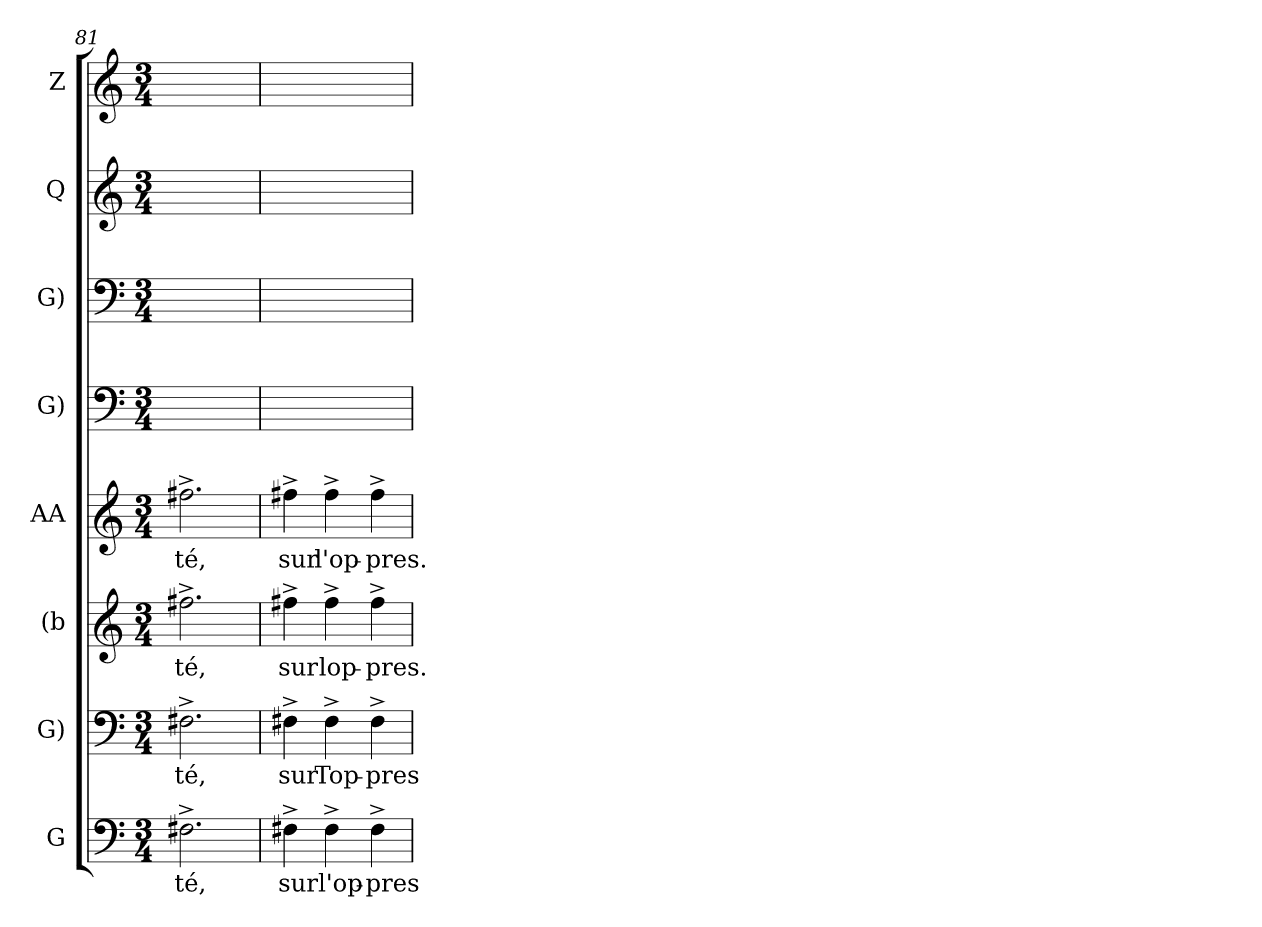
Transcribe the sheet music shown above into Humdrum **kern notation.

**kern	**text	**kern	**text	**kern	**text	**kern	**text	**kern	**kern	**kern	**kern
*part8	*part8	*part7	*part7	*part6	*part6	*part5	*part5	*part4	*part3	*part2	*part1
*staff8	*staff8	*staff7	*staff7	*staff6	*staff6	*staff5	*staff5	*staff4	*staff3	*staff2	*staff1
*I"G	*	*I"G)	*	*I"(b	*	*I"AA	*	*I"G)	*I"G)	*I"Q	*I"Z
*clefF4	*	*clefF4	*	*clefG2	*	*clefG2	*	*clefF4	*clefF4	*clefG2	*clefG2
*k[]	*	*k[]	*	*k[]	*	*k[]	*	*k[]	*k[]	*k[]	*k[]
*M3/4	*	*M3/4	*	*M3/4	*	*M3/4	*	*M3/4	*M3/4	*M3/4	*M3/4
=81	=81	=81	=81	=81	=81	=81	=81	=81	=81	=81	=81
2.F#X^>i\	té,	2.F#X^>i\	té,	2.ff#X^>i\	té,	2.ff#X^>i\	té,	2.ryy	2.ryy	2.ryy	2.ryy
!!LO:LB:g=z
=82	=82	=82	=82	=82	=82	=82	=82	=82	=82	=82	=82
4F#X^>i\	sur	4F#X^>i\	sur	4ff#X^>i\	sur	4ff#X^>i\	sur	2.ryy	2.ryy	2.ryy	2.ryy
4F#^>i\	l'op-	4F#^>i\	Top-	4ff#^>i\	lop-	4ff#^>i\	l'op-	.	.	.	.
4F#^>i\	pres	4F#^>i\	pres	4ff#^>i\	pres.	4ff#^>i\	pres.	.	.	.	.
=	=	=	=	=	=	=	=	=	=	=	=
*-	*-	*-	*-	*-	*-	*-	*-	*-	*-	*-	*-
